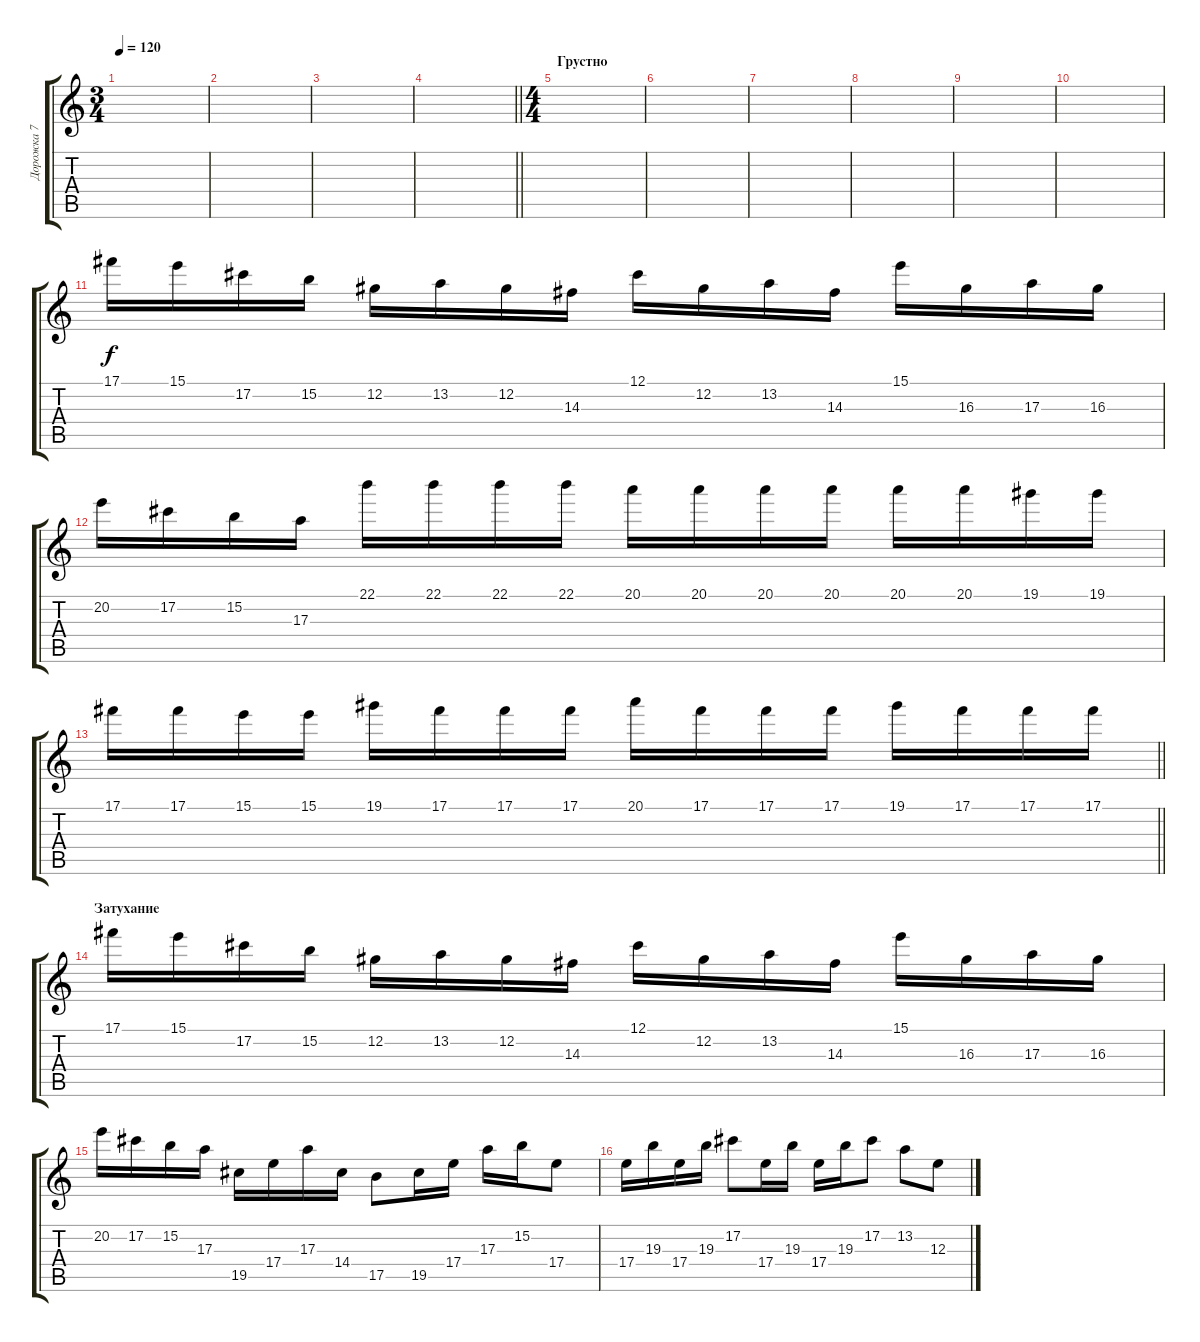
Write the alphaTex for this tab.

\track ("Дорожка 7" "Дорожка 7") {instrument distortionguitar}
\staff {score tabs}
\tuning (Db4 Ab3 E3 B2 Gb2 B1) {hide}
\ts (3 4)
\tempo 120
\clef g2
\ks c
|
|
|
\barLineRight lightlight
|
\ts (4 4)
\section ("" "Грустно")
|
|
|
|
|
|
17.1.16{instrument overdrivenguitar} 15.1.16 17.2.16 15.2.16 12.2.16 13.2.16 12.2.16 14.3.16 12.1.16 12.2.16 13.2.16 14.3.16 15.1.16 16.3.16 17.3.16 16.3.16 |
20.2.16 17.2.16 15.2.16 17.3.16 22.1.16 22.1.16 22.1.16 22.1.16 20.1.16 20.1.16 20.1.16 20.1.16 20.1.16 20.1.16 19.1.16 19.1.16 |
\barLineRight lightlight
17.1.16 17.1.16 15.1.16 15.1.16 19.1.16 17.1.16 17.1.16 17.1.16 20.1.16 17.1.16 17.1.16 17.1.16 19.1.16 17.1.16 17.1.16 17.1.16 |
\section ("" "Затухание")
17.1.16{instrument overdrivenguitar} 15.1.16 17.2.16 15.2.16 12.2.16 13.2.16 12.2.16 14.3.16 12.1.16 12.2.16 13.2.16 14.3.16 15.1.16 16.3.16 17.3.16 16.3.16 |
20.2.16 17.2.16 15.2.16 17.3.16 19.5.16 17.4.16 17.3.16 14.4.16 17.5.8 19.5.16 17.4.16 17.3.16 15.2.16 17.4.8 |
17.4.16 19.3.16 17.4.16 19.3.16 17.2.8 17.4.16 19.3.16 17.4.16 19.3.16 17.2.8 13.2.8 12.3.8
